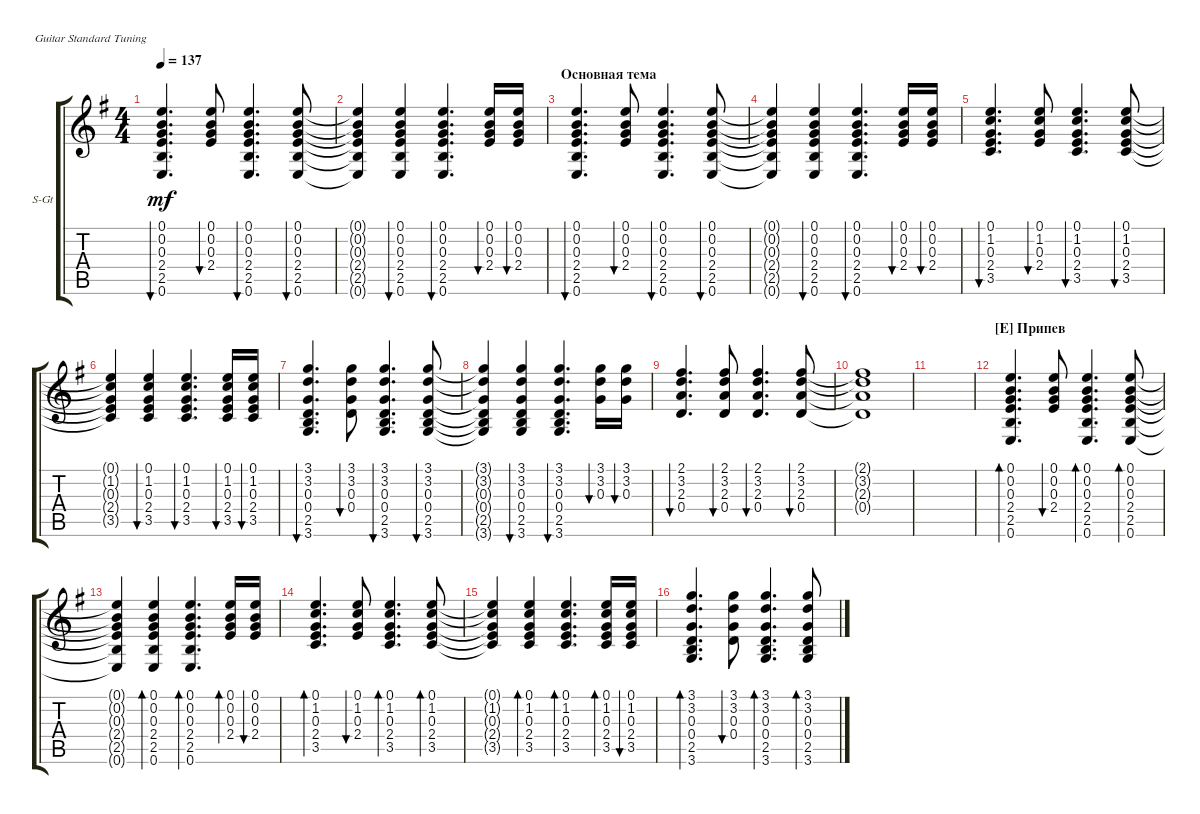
\defaultSystemsLayout 4
\bracketExtendMode groupsimilarinstruments
\firstSystemTrackNameOrientation horizontal
\otherSystemsTrackNameOrientation horizontal
\track ("Acoustic Guitar II" "S-Gt") {instrument acousticguitarsteel}
\staff {score tabs}
\tuning (E4 B3 G3 D3 A2 E2)
\ts (4 4)
\tempo 137
\clef g2
\scale
0.5
\ks eminor
(0.6 2.5 2.4 0.3 0.2 0.1).4{d bu 46 dy mf} (0.1 0.2 0.3 2.4).8{bu 30} (0.6 2.5 2.4 0.3 0.2 0.1).4{d bu 30} (0.1 0.2 0.3 2.4 0.6 2.5).8{bu 30} |
\scale
0.5 (0.1{t} 0.2{t} 0.3{t} 2.4{t} 0.6{t} 2.5{t}).4 (0.6 2.5 2.4 0.3 0.2 0.1).4{bu 30} (0.6 2.5 2.4 0.3 0.2 0.1).4{d bu 30} (2.4 0.3 0.2 0.1).16{bu 30} (0.1 0.3 0.2 2.4).16{bu 30} |
\section ("" "Основная тема")
\scale
0.5 (0.6 2.5 2.4 0.3 0.2 0.1).4{d bu 46} (0.1 0.2 0.3 2.4).8{bu 30} (0.6 2.5 2.4 0.3 0.2 0.1).4{d bu 30} (0.1 0.2 0.3 2.4 0.6 2.5).8{bu 30} |
\scale
0.5 (0.1{t} 0.2{t} 0.3{t} 2.4{t} 0.6{t} 2.5{t}).4 (0.6 2.5 2.4 0.3 0.2 0.1).4{bu 30} (0.6 2.5 2.4 0.3 0.2 0.1).4{d bu 30} (2.4 0.3 0.2 0.1).16{bu 30} (0.1 0.3 0.2 2.4).16{bu 30} |
\scale
0.5 (3.5 2.4 0.3 1.2 0.1).4{d bu 30} (0.1 1.2 0.3 2.4).8{bu 30} (3.5 2.4 0.3 1.2 0.1).4{d bu 30} (0.1 1.2 0.3 2.4 3.5).8{bu 30} |
\scale
0.5 (0.1{t} 1.2{t} 0.3{t} 2.4{t} 3.5{t}).4 (3.5 2.4 0.3 1.2 0.1).4{bu 30} (3.5 2.4 0.3 1.2 0.1).4{d bu 30} (2.4 0.3 1.2 0.1 3.5).16{bu 30} (0.1 0.3 1.2 2.4 3.5).16{bu 30} |
\scale
0.5 (3.6 2.5 0.4 0.3 3.2 3.1).4{d bu 30} (3.1 3.2 0.3 0.4).8{bu 30} (3.6 2.5 0.4 0.3 3.2 3.1).4{d bu 30} (3.1 3.2 0.3 0.4 3.6 2.5).8{bu 30} |
\scale
0.5 (3.1{t} 3.2{t} 0.3{t} 0.4{t} 3.6{t} 2.5{t}).4 (3.6 2.5 0.4 0.3 3.2 3.1).4{bu 30} (3.6 2.5 0.4 0.3 3.2 3.1).4{d bu 30} (0.3 3.2 3.1).16{bu 30} (3.1 0.3 3.2).16{bu 30} |
\scale
0.5 (0.4 2.3 3.2 2.1).4{d bu 30} (3.2 2.3 0.4 2.1).8{bu 30} (0.4 2.3 3.2 2.1).4{d bu 30} (3.2 2.3 0.4 2.1).8{bu 30} |
\scale
0.5 (3.2{t} 2.3{t} 0.4{t} 2.1{t}).1 |
\scale
0.5 |
\section ("E" "Припев")
\scale
0.5 (0.6 2.5 2.4 0.3 0.2 0.1).4{d bd 117} (0.1 0.2 0.3 2.4).8{bu 116} (0.6 2.5 2.4 0.3 0.2 0.1).4{d bd 115} (0.1 0.2 0.3 2.4 0.6 2.5).8{bd 114} |
\scale
0.5 (0.1{t} 0.2{t} 0.3{t} 2.4{t} 0.6{t} 2.5{t}).4 (0.6 2.5 2.4 0.3 0.2 0.1).4{bd 114} (0.6 2.5 2.4 0.3 0.2 0.1).4{d bd 112} (2.4 0.3 0.2 0.1).16{bd 111} (0.1 0.3 0.2 2.4).16{bu 110} |
\scale
0.5 (3.5 2.4 0.3 1.2 0.1).4{d bd 117} (0.1 1.2 0.3 2.4).8{bu 116} (3.5 2.4 0.3 1.2 0.1).4{d bd 115} (0.1 1.2 0.3 2.4 3.5).8{bd 114} |
\scale
0.5 (0.1{t} 1.2{t} 0.3{t} 2.4{t} 3.5{t}).4 (3.5 2.4 0.3 1.2 0.1).4{bd 114} (3.5 2.4 0.3 1.2 0.1).4{d bd 112} (2.4 0.3 1.2 0.1 3.5).16{bd 111} (0.1 0.3 1.2 2.4 3.5).16{bu 110} |
\scale
0.5 (3.6 2.5 0.4 0.3 3.2 3.1).4{d bd 117} (3.1 3.2 0.3 0.4).8{bu 116} (3.6 2.5 0.4 0.3 3.2 3.1).4{d bd 115} (3.1 3.2 0.3 0.4 3.6 2.5).8{bd 114}
